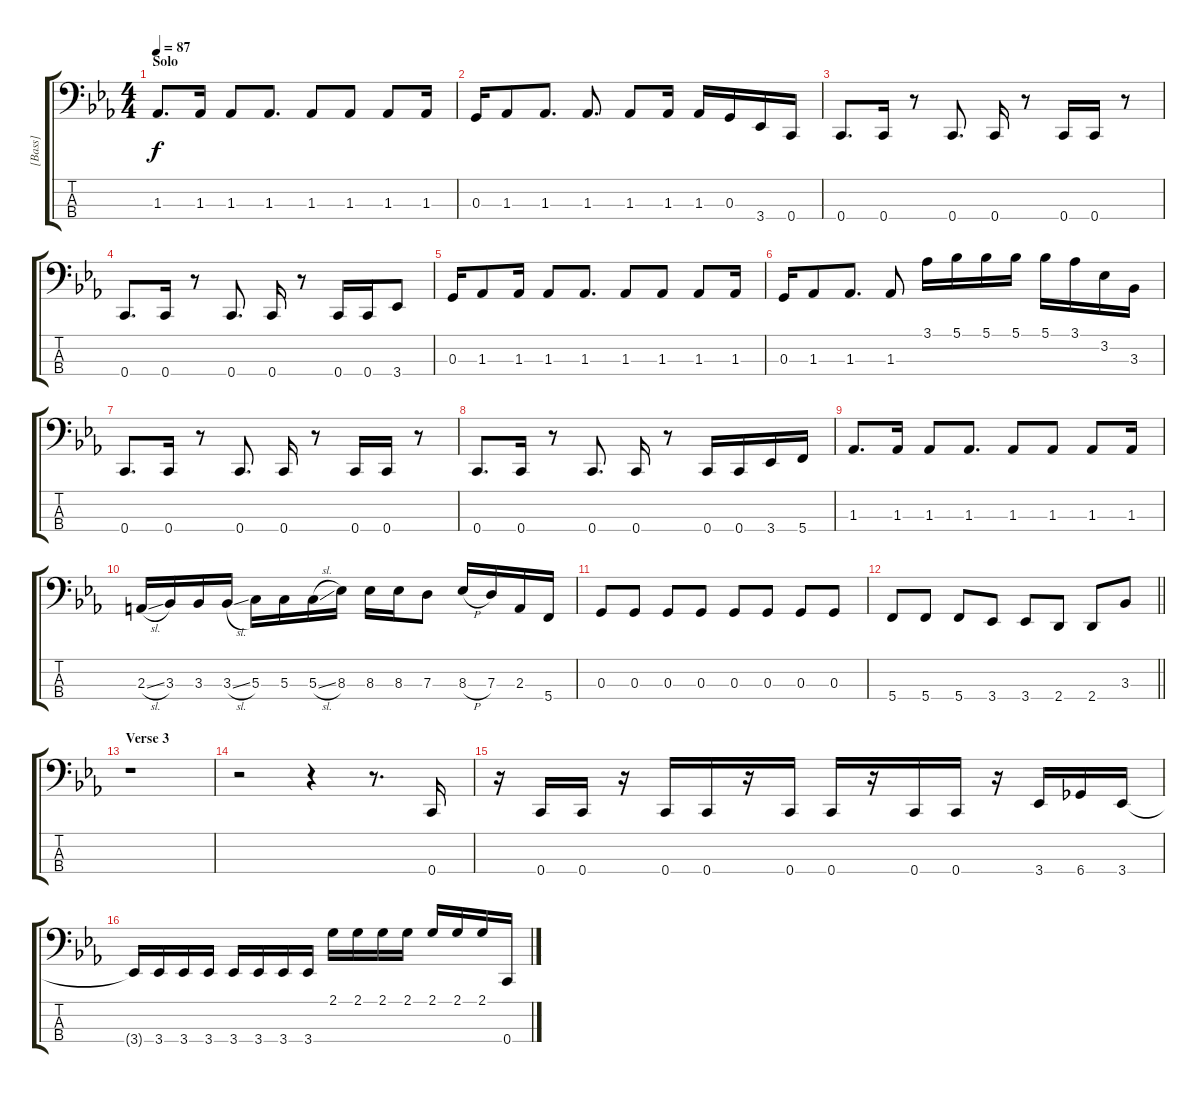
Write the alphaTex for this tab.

\track ("[Bass]" "[Bass]") {instrument electricbassfinger}
\staff {score tabs}
\tuning (F2 C2 G1 C1) {hide}
\ts (4 4)
\section ("" "Solo")
\tempo 87
\clef f4
\ks cminor
1.3.8{d dy f} 1.3.16 1.3.8 1.3.8{d} 1.3.8 1.3.8 1.3.8 1.3.16 |
0.3.16 1.3.8 1.3.8{d} 1.3.8{d} 1.3.8 1.3.16 1.3.16 0.3.16 3.4.16 0.4.16 |
0.4.8{d} 0.4.16 r.8 0.4.8{d} 0.4.16 r.8 0.4.16 0.4.16 r.8 |
0.4.8{d} 0.4.16 r.8 0.4.8{d} 0.4.16 r.8 0.4.16 0.4.16 3.4.8 |
0.3.16 1.3.8 1.3.16 1.3.8 1.3.8{d} 1.3.8 1.3.8 1.3.8 1.3.16 |
0.3.16 1.3.8 1.3.8{d} 1.3.8 3.1.16 5.1.16 5.1.16 5.1.16 5.1.16 3.1.16 3.2.16 3.3.16 |
0.4.8{d} 0.4.16 r.8 0.4.8{d} 0.4.16 r.8 0.4.16 0.4.16 r.8 |
0.4.8{d} 0.4.16 r.8 0.4.8{d} 0.4.16 r.8 0.4.16 0.4.16 3.4.16 5.4.16 |
1.3.8{d} 1.3.16 1.3.8 1.3.8{d} 1.3.8 1.3.8 1.3.8 1.3.16 |
2.3{sl}.16 3.3.16 3.3.16 3.3{sl}.16 5.3.16 5.3.16 5.3{sl}.16 8.3.16 8.3.16 8.3.16 7.3.8 8.3{h}.16 7.3.16 2.3.16 5.4.16 |
0.3.8 0.3.8 0.3.8 0.3.8 0.3.8 0.3.8 0.3.8 0.3.8 |
\barLineRight lightlight
5.4.8 5.4.8 5.4.8 3.4.8 3.4.8 2.4.8 2.4.8 3.3.8 |
\section ("" "Verse 3")
r.1 |
r.2 r.4 r.8{d} 0.4.16 |
r.16 0.4.16 0.4.16 r.16 0.4.16 0.4.16 r.16 0.4.16 0.4.16 r.16 0.4.16 0.4.16 r.16 3.4.16 6.4.16 3.4.16 |
3.4{t}.16 3.4.16 3.4.16 3.4.16 3.4.16 3.4.16 3.4.16 3.4.16 2.1.16 2.1.16 2.1.16 2.1.16 2.1.16 2.1.16 2.1.16 0.4.16
